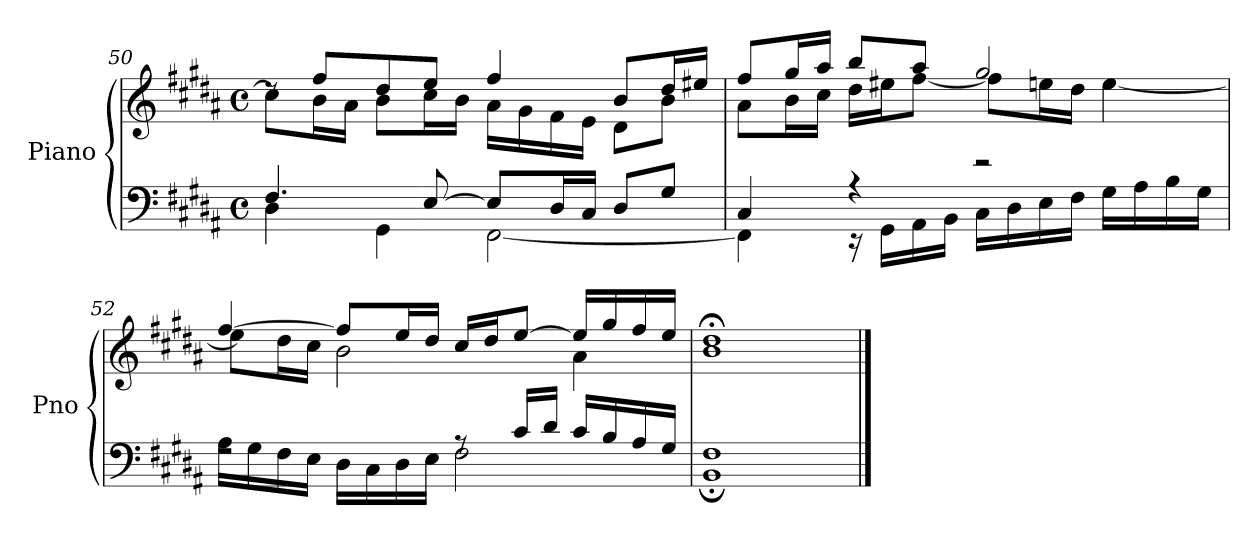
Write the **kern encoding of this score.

**kern	**kern
*part1	*part1
*staff2	*staff1
*I"Piano	*
*I'Pno	*
*clefF4	*clefG2
*k[f#c#g#d#a#]	*k[f#c#g#d#a#]
*M4/4	*M4/4
*met(c)	*met(c)
=50	=50
*^	*^
4.F#/	4D#\	8rdd	8cc#\L]
.	.	8ff#/L	16b\L
.	.	.	16a#\JJ
.	4GG#\	8dd#/	8b\L
[8E/	.	8ee/J	16cc#\L
.	.	.	16b\JJ
8E/L]	[2FF#\	4ff#/	16a#\LL
.	.	.	16g#\
16D#/L	.	.	16f#\
16C#/JJ	.	.	16e\JJ
8D#/L	.	8b/L	8d#\L
8G#/J	.	16dd#/L	8b\J
.	.	16ee#X/JJ	.
!!LO:LB:g=z	!!
=51	=51	=51	=51
4C#/	4FF#\]	8ff#/L	8a#\L
.	.	16gg#/L	16b\L
.	.	16aa#/JJ	16cc#\JJ
4r	16r	8bb/L	16dd#\LL
.	16GG#\LL	.	16ee#X\J
.	16AA#\	8aa#/J	[8ff#\J
.	16BB\JJ	.	.
2r	16C#\LL	2gg#/	8ff#\L]
.	16D#\	.	.
.	16E\	.	16een\L
.	16F#\JJ	.	16dd#\JJ
.	16G#\LL	.	[4ee\
.	16A#\	.	.
.	16B\	.	.
.	16G#\JJ	.	.
=52	=52	=52	=52
2rF	16A#\LL	[4ff#/	8ee\L]
.	16G#\	.	.
.	16F#\	.	16dd#\L
.	16E\JJ	.	16cc#\JJ
.	16D#\LL	8ff#/L]	2b\
.	16C#\	.	.
.	16D#\	16ee/L	.
.	16E\JJ	16dd#/JJ	.
8rA	2F#\	16cc#/LL	.
.	.	16dd#/J	.
16c#/LL	.	[8ee/J	.
16d#/JJ	.	.	.
16c#/LL	.	16ee/LL]	4a#\
16B/	.	16gg#/	.
16A#/	.	16ff#/	.
16G#/JJ	.	16ee/JJ	.
=53	=53	=53	=53
1F#	1BB;	1dd#;<	1b
*v	*v	*	*
*	*v	*v
==	==
*-	*-
